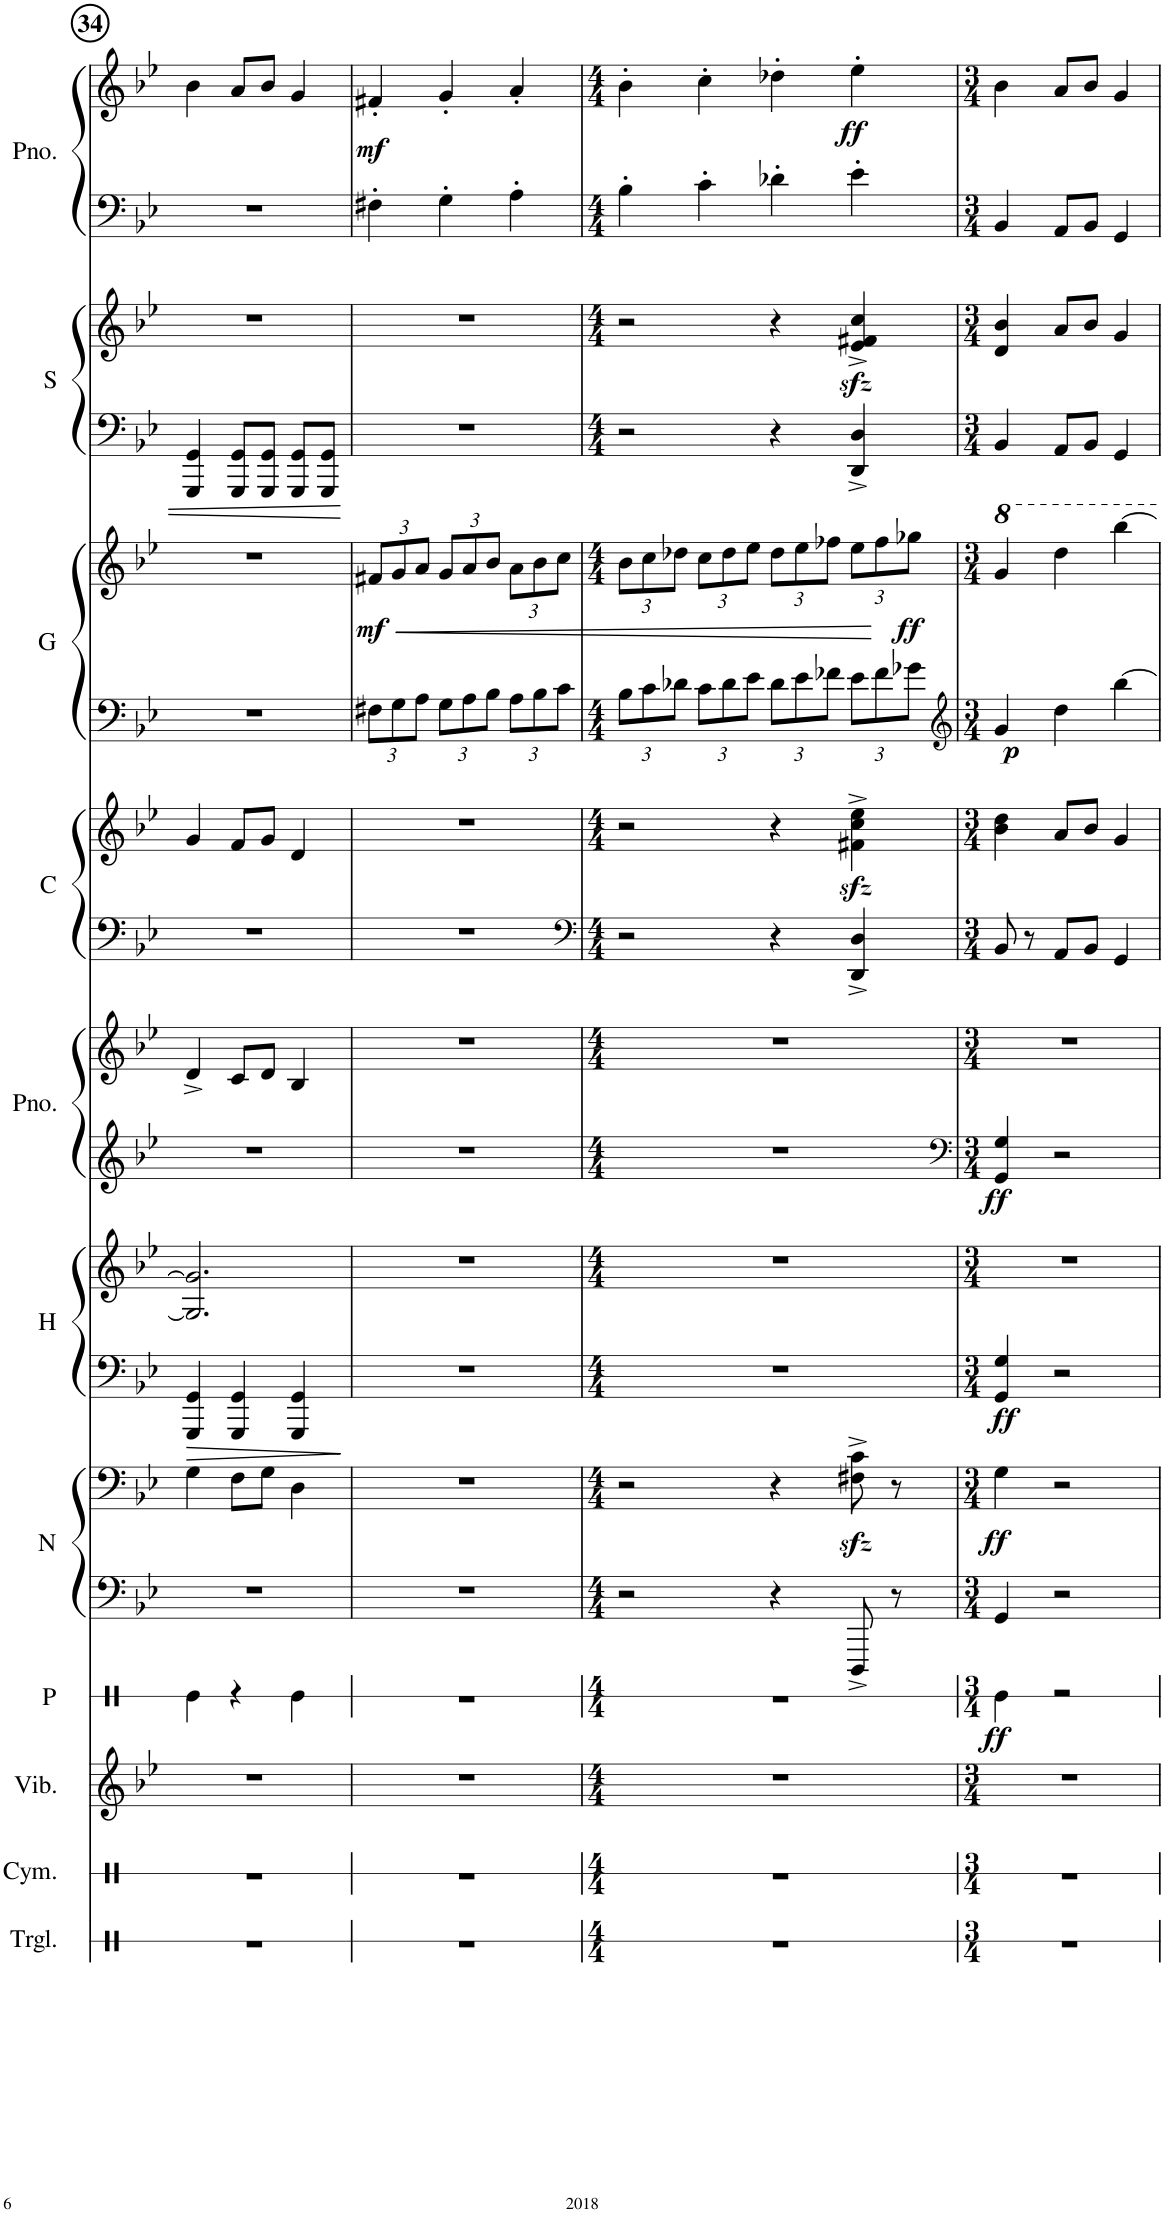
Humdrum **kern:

**kern	**kern	**kern	**kern	**dynam	**kern	**kern	**dynam	**kern	**kern	**dynam	**kern	**kern	**dynam	**kern	**kern	**kern	**kern	**dynam	**kern	**kern	**kern	**kern	**dynam
*part11	*part10	*part9	*part8	*part8	*part7	*part7	*part7	*part6	*part6	*part6	*part5	*part5	*part5	*part4	*part4	*part3	*part3	*part3	*part2	*part2	*part1	*part1	*part1
*staff18	*staff17	*staff16	*staff15	*staff15	*staff14	*staff13	*staff13/14	*staff12	*staff11	*staff11/12	*staff10	*staff9	*staff9/10	*staff8	*staff7	*staff6	*staff5	*staff5/6	*staff4	*staff3	*staff2	*staff1	*staff1/2
*I"Triangle	*I"Cymbal	*I"Vibraphone	*I"Panda	*	*I"Nate?	*	*	*I"Makeup Cake	*	*	*I"Piano	*	*	*I"Wyoming	*	*I"Dumb One	*	*	*I"SANTA!	*	*I"Piano	*	*
*I'Trgl.	*I'Cym.	*I'Vib.	*I'P	*	*I'N	*	*	*	*	*	*I'Pno.	*	*	*	*	*	*	*	*I'S	*	*I'Pno.	*	*
!!LO:PB:g=z
*clefX	*clefX	*clefG2	*clefX	*	*clefF4	*clefF4	*	*clefF4	*clefG2	*	*clefG2	*clefG2	*	*clefF4	*clefG2	*clefF4	*clefG2	*	*clefF4	*clefG2	*clefF4	*clefG2	*
*k[]	*k[]	*k[b-e-]	*k[]	*	*k[b-e-]	*k[b-e-]	*	*k[b-e-]	*k[b-e-]	*	*k[b-e-]	*k[b-e-]	*	*k[b-e-]	*k[b-e-]	*k[b-e-]	*k[b-e-]	*	*k[b-e-]	*k[b-e-]	*k[b-e-]	*k[b-e-]	*
*M3/4	*M3/4	*M3/4	*M3/4	*	*M3/4	*M3/4	*	*M3/4	*M3/4	*	*M3/4	*M3/4	*	*M3/4	*M3/4	*M3/4	*M3/4	*	*M3/4	*M3/4	*M3/4	*M3/4	*
=34	=34	=34	=34	=34	=34	=34	=34	=34	=34	=34	=34	=34	=34	=34	=34	=34	=34	=34	=34	=34	=34	=34	=34
2.r	2.r	2.r	4Re\	.	2.r	4G\	.	4GGG/ 4GG/	2.G/] 2.g/]	.	2.r	4d^/	.	2.r	4g/	2.r	2.r	.	4GGG/ 4GG/	2.r	2.r	4b-\	.
.	.	.	4r	.	.	8F\L	.	4GGG/ 4GG/	.	.	.	8c/L	.	.	8f/L	.	.	.	8GGG/ 8GG/L	.	.	8a/L	.
.	.	.	.	.	.	8G\J	.	.	.	.	.	8d/J	.	.	8g/J	.	.	.	8GGG/ 8GG/J	.	.	8b-/J	.
.	.	.	4Re\	.	.	4D\	.	4GGG/ 4GG/	.	.	.	4B-/	.	.	4d/	.	.	.	8GGG/ 8GG/L	.	.	4g/	.
.	.	.	.	.	.	.	.	.	.	.	.	.	.	.	.	.	.	.	8GGG/ 8GG/J	.	.	.	.
=35	=35	=35	=35	=35	=35	=35	=35	=35	=35	=35	=35	=35	=35	=35	=35	=35	=35	=35	=35	=35	=35	=35	=35
*	*	*	*	*	*	*	*	*	*	*	*	*	*	*	*	*Xbrackettup	*Xbrackettup	*	*	*	*	*	*
!	!	!	!	!	!	!	!	!	!	!	!	!	!	!	!	!	!	!LO:HP:b	!	!	!	!	!
!	!	!	!	!	!	!	!	!	!	!	!	!	!	!	!	!	!	!LO:DY:n=1:b	!	!	!	!	!LO:DY:b
2.r	2.r	2.r	2.r	.	2.r	2.r	.	2.r	2.r	.	2.r	2.r	.	2.r	2.r	12F#X\L	12f#X/L	< mf	2.r	2.r	4F#X'\	4f#X'/	mf
.	.	.	.	.	.	.	.	.	.	.	.	.	.	.	.	12G\	12g/	.	.	.	.	.	.
.	.	.	.	.	.	.	.	.	.	.	.	.	.	.	.	12A\J	12a/J	.	.	.	.	.	.
.	.	.	.	.	.	.	.	.	.	.	.	.	.	.	.	12G\L	12g/L	.	.	.	4G'\	4g'/	.
.	.	.	.	.	.	.	.	.	.	.	.	.	.	.	.	12A\	12a/	.	.	.	.	.	.
.	.	.	.	.	.	.	.	.	.	.	.	.	.	.	.	12B-\J	12b-/J	.	.	.	.	.	.
.	.	.	.	.	.	.	.	.	.	.	.	.	.	.	.	12A\L	12a\L	.	.	.	4A'\	4a'/	.
.	.	.	.	.	.	.	.	.	.	.	.	.	.	.	.	12B-\	12b-\	.	.	.	.	.	.
.	.	.	.	.	.	.	.	.	.	.	.	.	.	.	.	12c\J	12cc\J	.	.	.	.	.	.
=36	=36	=36	=36	=36	=36	=36	=36	=36	=36	=36	=36	=36	=36	=36	=36	=36	=36	=36	=36	=36	=36	=36	=36
*	*	*	*	*	*	*	*	*	*	*	*	*	*	*clefF4	*	*	*	*	*	*	*	*	*
*M4/4	*M4/4	*M4/4	*M4/4	*	*M4/4	*M4/4	*	*M4/4	*M4/4	*	*M4/4	*M4/4	*	*M4/4	*M4/4	*M4/4	*M4/4	*	*M4/4	*M4/4	*M4/4	*M4/4	*
1r	1r	1r	1r	.	2r	2r	.	1r	1r	.	1r	1r	.	2r	2r	12B-\L	12b-\L	.	2r	2r	4B-'\	4b-'\	.
.	.	.	.	.	.	.	.	.	.	.	.	.	.	.	.	12c\	12cc\	.	.	.	.	.	.
.	.	.	.	.	.	.	.	.	.	.	.	.	.	.	.	12d-X\J	12dd-X\J	.	.	.	.	.	.
.	.	.	.	.	.	.	.	.	.	.	.	.	.	.	.	12c\L	12cc\L	.	.	.	4c'\	4cc'\	.
.	.	.	.	.	.	.	.	.	.	.	.	.	.	.	.	12d-\	12dd-\	.	.	.	.	.	.
.	.	.	.	.	.	.	.	.	.	.	.	.	.	.	.	12e-\J	12ee-\J	.	.	.	.	.	.
.	.	.	.	.	4r	4r	.	.	.	.	.	.	.	4r	4r	12d-\L	12dd-\L	.	4r	4r	4d-X'\	4dd-X'\	.
.	.	.	.	.	.	.	.	.	.	.	.	.	.	.	.	12e-\	12ee-\	.	.	.	.	.	.
.	.	.	.	.	.	.	.	.	.	.	.	.	.	.	.	12f-X\J	12ff-X\J	.	.	.	.	.	.
!	!	!	!	!	!	!	!	!	!	!	!	!	!	!	!	!	!	!	!	!	!	!	!LO:DY:b
.	.	.	.	.	8DDD^/	8F#X\zz<^ 8c\zz<^	.	.	.	.	.	.	.	4DD/^ 4D/^	4f#X\zz<^ 4cc\zz<^ 4ee-\zz<^	12e-\L	12ee-\L	.	4DD/^ 4D/^	4e-/zz<^ 4f#X/zz<^ 4cc/zz<^	4e-'\	4ee-'\	ff
.	.	.	.	.	.	.	.	.	.	.	.	.	.	.	.	12f-\	12ff-\	.	.	.	.	.	.
.	.	.	.	.	8r	8r	.	.	.	.	.	.	.	.	.	.	.	.	.	.	.	.	.
!	!	!	!	!	!	!	!	!	!	!	!	!	!	!	!	!	!	!LO:DY:n=1:b	!	!	!	!	!
.	.	.	.	.	.	.	.	.	.	.	.	.	.	.	.	12g-X\J	12gg-X\J	[ ff	.	.	.	.	.
=37	=37	=37	=37	=37	=37	=37	=37	=37	=37	=37	=37	=37	=37	=37	=37	=37	=37	=37	=37	=37	=37	=37	=37
*	*	*	*	*	*	*	*	*	*	*	*clefF4	*	*	*	*	*clefG2	*	*	*	*	*	*	*
*M3/4	*M3/4	*M3/4	*M3/4	*	*M3/4	*M3/4	*	*M3/4	*M3/4	*	*M3/4	*M3/4	*	*M3/4	*M3/4	*M3/4	*M3/4	*	*M3/4	*M3/4	*M3/4	*M3/4	*
!	!	!	!	!LO:DY:b	!	!	!LO:DY:b	!	!	!LO:DY:b=2	!	!	!LO:DY:b=2	!	!	!	!	!LO:DY:b=2	!	!	!	!	!
2.r	2.r	2.r	4Re\	ff	4GG/	4G\	ff	4GG/ 4G/	2.r	ff	4GG/ 4G/	2.r	ff	8BB-/	4b-\ 4dd\	4g/	4gg/	p	4BB-/	4d/ 4b-/	4BB-/	4b-\	.
.	.	.	.	.	.	.	.	.	.	.	.	.	.	8r	.	.	.	.	.	.	.	.	.
.	.	.	2r	.	2r	2r	.	2r	.	.	2r	.	.	8AA/L	8a/L	4dd\	4ddd\	.	8AA/L	8a/L	8AA/L	8a/L	.
.	.	.	.	.	.	.	.	.	.	.	.	.	.	8BB-/J	8b-/J	.	.	.	8BB-/J	8b-/J	8BB-/J	8b-/J	.
.	.	.	.	.	.	.	.	.	.	.	.	.	.	4GG/	4g/	[4bb-\	[4bbb-\	.	4GG/	4g/	4GG/	4g/	.
=	=	=	=	=	=	=	=	=	=	=	=	=	=	=	=	=	=	=	=	=	=	=	=
*-	*-	*-	*-	*-	*-	*-	*-	*-	*-	*-	*-	*-	*-	*-	*-	*-	*-	*-	*-	*-	*-	*-	*-
